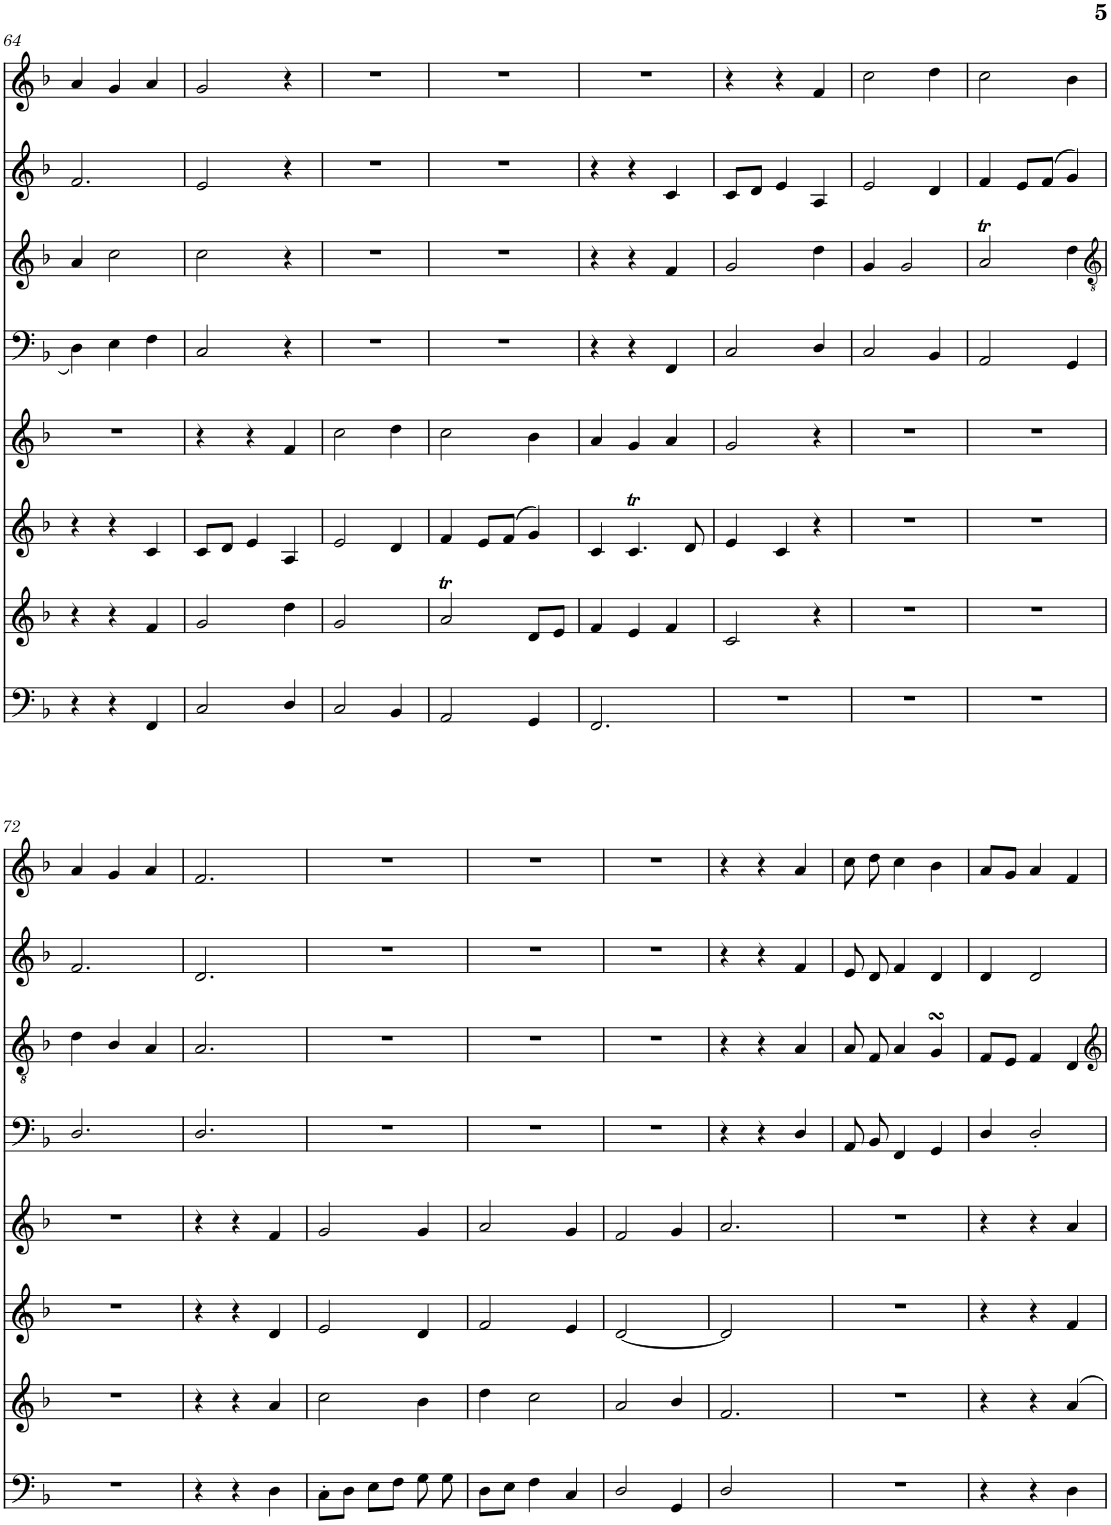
**kern	**kern	**kern	**kern	**kern	**kern	**kern	**kern
*part8	*part7	*part6	*part5	*part4	*part3	*part2	*part1
*staff8	*staff7	*staff6	*staff5	*staff4	*staff3	*staff2	*staff1
*I"Voice	*I"Voice	*I"Voice	*I"Voice	*I"Voice	*I"Voice	*I"Voice	*I"Voice
*I'V	*I'V	*I'V	*I'V	*I'V	*I'V	*I'V	*I'V
!!LO:PB:g=z
*clefF4	*clefG2	*clefG2	*clefG2	*clefF4	*clefG2	*clefG2	*clefG2
*k[b-]	*k[b-]	*k[b-]	*k[b-]	*k[b-]	*k[b-]	*k[b-]	*k[b-]
*M3/4	*M3/4	*M3/4	*M3/4	*M3/4	*M3/4	*M3/4	*M3/4
=64	=64	=64	=64	=64	=64	=64	=64
4r	4r	4r	2.r	4D\	4a/	2.f/	4a/
4r	4r	4r	.	4E\	2cc\	.	4g/
4FF/	4f/	4c/	.	4F\	.	.	4a/
=65	=65	=65	=65	=65	=65	=65	=65
2C/	2g/	8c/L	4r	2C/	2cc\	2e/	2g/
.	.	8d/J	.	.	.	.	.
.	.	4e/	4r	.	.	.	.
4D/	4dd\	4A/	4f/	4r	4r	4r	4r
=66	=66	=66	=66	=66	=66	=66	=66
2C/	2g/	2e/	2cc\	2.r	2.r	2.r	2.r
4BB-/	4ryy	4d/	4dd\	.	.	.	.
=67	=67	=67	=67	=67	=67	=67	=67
2AA/	2at/	4f/	2cc\	2.r	2.r	2.r	2.r
.	.	8e/L	.	.	.	.	.
.	.	(>8f/J	.	.	.	.	.
4GG/	8d/L	4g/)	4b-\	.	.	.	.
.	8e/J	.	.	.	.	.	.
=68	=68	=68	=68	=68	=68	=68	=68
2.FF/	4f/	4c/	4a/	4r	4r	4r	2.r
.	4e/	4.cT/	4g/	4r	4r	4r	.
.	4f/	.	4a/	4FF/	4f/	4c/	.
.	.	8d/	.	.	.	.	.
=69	=69	=69	=69	=69	=69	=69	=69
2.r	2c/	4e/	2g/	2C/	2g/	8c/L	4r
.	.	.	.	.	.	8d/J	.
.	.	4c/	.	.	.	4e/	4r
.	4r	4r	4r	4D/	4dd\	4A/	4f/
=70	=70	=70	=70	=70	=70	=70	=70
2.r	2.r	2.r	2.r	2C/	4g/	2e/	2cc\
.	.	.	.	.	2g/	.	.
.	.	.	.	4BB-/	.	4d/	4dd\
=71	=71	=71	=71	=71	=71	=71	=71
2.r	2.r	2.r	2.r	2AA/	2at/	4f/	2cc\
.	.	.	.	.	.	8e/L	.
.	.	.	.	.	.	(>8f/J	.
.	.	.	.	4GG/	4dd\	4g/)	4b-\
!!LO:LB:g=z
=72	=72	=72	=72	=72	=72	=72	=72
*	*	*	*	*	*clefGv2	*	*
2.r	2.r	2.r	2.r	2.D/	4d\	2.f/	4a/
.	.	.	.	.	4B-/	.	4g/
.	.	.	.	.	4A/	.	4a/
=73	=73	=73	=73	=73	=73	=73	=73
4r	4r	4r	4r	2.D/	2.A/	2.d/	2.f/
4r	4r	4r	4r	.	.	.	.
4D\	4a/	4d/	4f/	.	.	.	.
=74	=74	=74	=74	=74	=74	=74	=74
8C'\L	2cc\	2e/	2g/	2.r	2.r	2.r	2.r
8D\J	.	.	.	.	.	.	.
8E\L	.	.	.	.	.	.	.
8F\J	.	.	.	.	.	.	.
8G\	4b-\	4d/	4g/	.	.	.	.
8G\	.	.	.	.	.	.	.
=75	=75	=75	=75	=75	=75	=75	=75
8D\L	4dd\	2f/	2a/	2.r	2.r	2.r	2.r
8E\J	.	.	.	.	.	.	.
4F\	2cc\	.	.	.	.	.	.
4C/	.	4e/	4g/	.	.	.	.
=76	=76	=76	=76	=76	=76	=76	=76
2D/	2a/	[<2d/	2f/	2.r	2.r	2.r	2.r
4GG/	4b-/	4ryy	4g/	.	.	.	.
=77	=77	=77	=77	=77	=77	=77	=77
2D/	2.f/	2d/]	2.a/	4r	4r	4r	4r
.	.	.	.	4r	4r	4r	4r
4ryy	.	4ryy	.	4D/	4A/	4f/	4a/
=78	=78	=78	=78	=78	=78	=78	=78
2.r	2.r	2.r	2.r	8AA/L	8A/	8e/	8cc\
.	.	.	.	8BB-/J	8F/	8d/	8dd\
.	.	.	.	4FF/	4A/	4f/	4cc\
.	.	.	.	4GG/	4GsSSS/	4d/	4b-\
=79	=79	=79	=79	=79	=79	=79	=79
4r	4r	4r	4r	4D/	8F/L	4d/	8a/L
.	.	.	.	.	8E/J	.	8g/J
4r	4r	4r	4r	2D'/	4F/	2d/	4a/
4D\	4a/	4f/	4a/	.	4D/	.	4f/
=	=	=	=	=	=	=	=
*-	*-	*-	*-	*-	*-	*-	*-
